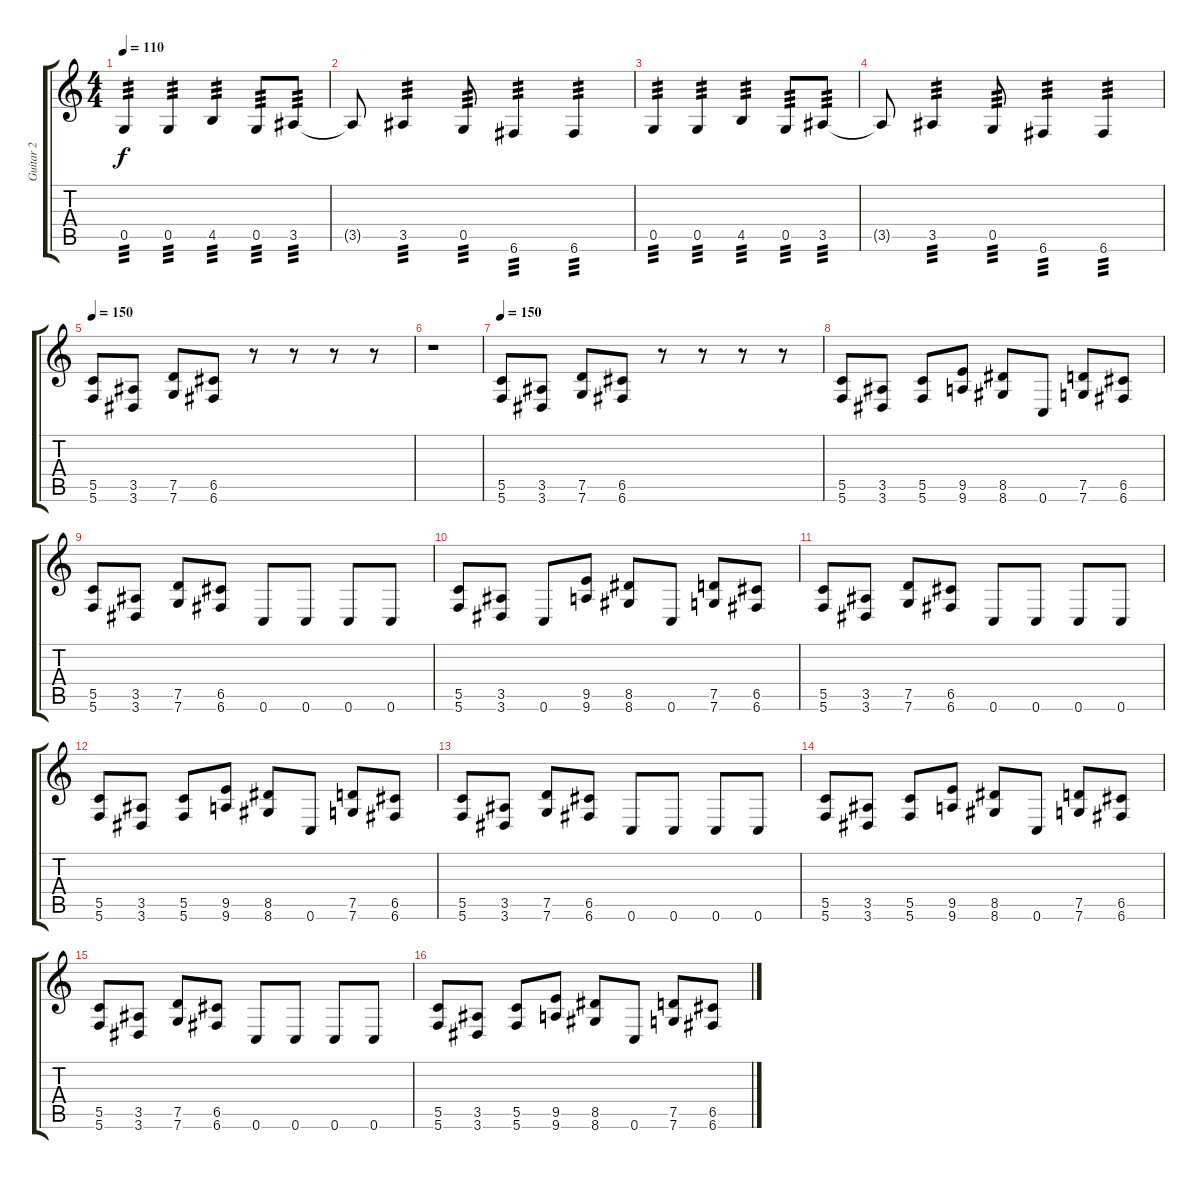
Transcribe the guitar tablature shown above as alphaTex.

\track ("Guitar 2" "Guitar 2") {instrument distortionguitar}
\staff {score tabs}
\tuning (D4 A3 F3 C3 G2 C2) {hide}
\ts (4 4)
\tempo 110
\clef g2
\ks c
0.5.4{tp 3 dy f} 0.5.4{tp 3} 4.5.4{tp 3} 0.5.8{tp 3} 3.5.8{tp 3} |
3.5{t}.8 3.5.4{tp 3} 0.5.8{tp 3} 6.6.4{tp 3} 6.6.4{tp 3} |
0.5.4{tp 3} 0.5.4{tp 3} 4.5.4{tp 3} 0.5.8{tp 3} 3.5.8{tp 3} |
3.5{t}.8 3.5.4{tp 3} 0.5.8{tp 3} 6.6.4{tp 3} 6.6.4{tp 3} |
\tempo 150
(5.5 5.6).8 (3.5 3.6).8 (7.5 7.6).8 (6.5 6.6).8 r.8 r.8 r.8 r.8 |
r.1 |
\tempo 150
(5.5 5.6).8 (3.5 3.6).8 (7.5 7.6).8 (6.5 6.6).8 r.8 r.8 r.8 r.8 |
(5.5 5.6).8 (3.5 3.6).8 (5.5 5.6).8 (9.5 9.6).8 (8.5 8.6).8 0.6.8 (7.5 7.6).8 (6.5 6.6).8 |
(5.5 5.6).8 (3.5 3.6).8 (7.5 7.6).8 (6.5 6.6).8 0.6.8 0.6.8 0.6.8 0.6.8 |
(5.5 5.6).8 (3.5 3.6).8 0.6.8 (9.5 9.6).8 (8.5 8.6).8 0.6.8 (7.5 7.6).8 (6.5 6.6).8 |
(5.5 5.6).8 (3.5 3.6).8 (7.5 7.6).8 (6.5 6.6).8 0.6.8 0.6.8 0.6.8 0.6.8 |
(5.5 5.6).8 (3.5 3.6).8 (5.5 5.6).8 (9.5 9.6).8 (8.5 8.6).8 0.6.8 (7.5 7.6).8 (6.5 6.6).8 |
(5.5 5.6).8 (3.5 3.6).8 (7.5 7.6).8 (6.5 6.6).8 0.6.8 0.6.8 0.6.8 0.6.8 |
(5.5 5.6).8 (3.5 3.6).8 (5.5 5.6).8 (9.5 9.6).8 (8.5 8.6).8 0.6.8 (7.5 7.6).8 (6.5 6.6).8 |
(5.5 5.6).8 (3.5 3.6).8 (7.5 7.6).8 (6.5 6.6).8 0.6.8 0.6.8 0.6.8 0.6.8 |
(5.5 5.6).8 (3.5 3.6).8 (5.5 5.6).8 (9.5 9.6).8 (8.5 8.6).8 0.6.8 (7.5 7.6).8 (6.5 6.6).8
